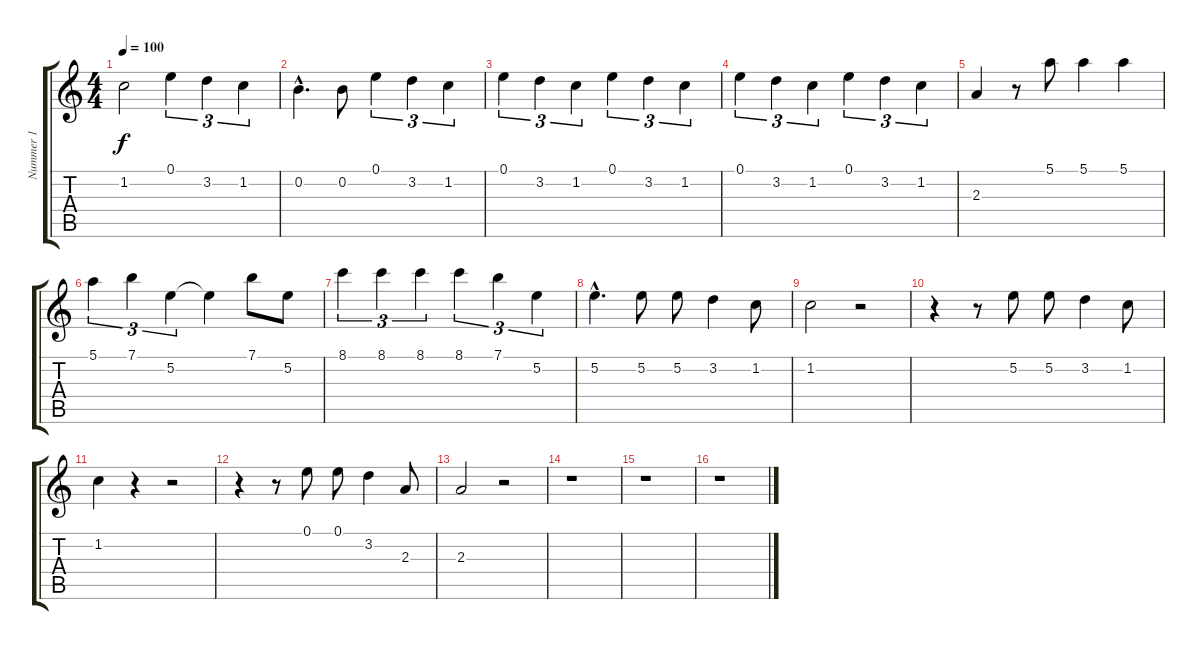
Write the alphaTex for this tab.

\track ("Nummer 1" "Nummer 1") {instrument electricguitarclean}
\staff {score tabs}
\tuning (E4 B3 G3 D3 A2 E2) {hide}
\ts (4 4)
\tempo 100
\clef g2
\ks c
1.2.2{dy f} 0.1.4{tu (3 2)} 3.2.4{tu (3 2)} 1.2.4{tu (3 2)} |
0.2{hac}.4{d} 0.2.8 0.1.4{tu (3 2)} 3.2.4{tu (3 2)} 1.2.4{tu (3 2)} |
0.1.4{tu (3 2)} 3.2.4{tu (3 2)} 1.2.4{tu (3 2)} 0.1.4{tu (3 2)} 3.2.4{tu (3 2)} 1.2.4{tu (3 2)} |
0.1.4{tu (3 2)} 3.2.4{tu (3 2)} 1.2.4{tu (3 2)} 0.1.4{tu (3 2)} 3.2.4{tu (3 2)} 1.2.4{tu (3 2)} |
2.3.4 r.8 5.1.8 5.1.4 5.1.4 |
5.1.4{tu (3 2)} 7.1.4{tu (3 2)} 5.2.4{tu (3 2)} 5.2{t}.4 7.1.8 5.2.8 |
8.1.4{tu (3 2)} 8.1.4{tu (3 2)} 8.1.4{tu (3 2)} 8.1.4{tu (3 2)} 7.1.4{tu (3 2)} 5.2.4{tu (3 2)} |
5.2{hac}.4{d} 5.2.8 5.2.8 3.2.4 1.2.8 |
1.2.2 r.2 |
r.4 r.8 5.2.8 5.2.8 3.2.4 1.2.8 |
1.2.4 r.4 r.2 |
r.4 r.8 0.1.8 0.1.8 3.2.4 2.3.8 |
2.3.2 r.2 |
r.1 |
r.1 |
r.1
